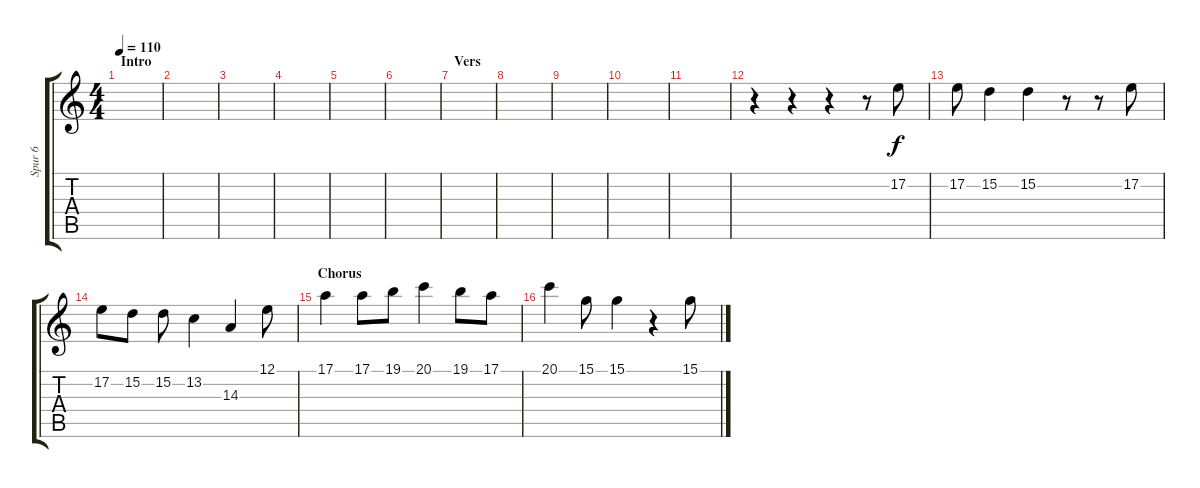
\track ("Spur 6" "Spur 6") {instrument piccolo}
\staff {score tabs}
\tuning (E4 B3 G3 D3 A2 E2) {hide}
\ts (4 4)
\section ("" "Intro")
\tempo 110
\clef g2
\ks c
|
|
|
|
|
|
\section ("" "Vers")
|
|
|
|
|
r.4 r.4 r.4 r.8 17.2.8 |
17.2.8 15.2.4 15.2.4 r.8 r.8 17.2.8 |
17.2.8 15.2.8 15.2.8 13.2.4 14.3.4 12.1.8 |
\section ("" "Chorus")
17.1.4 17.1.8 19.1.8 20.1.4 19.1.8 17.1.8 |
20.1.4 15.1.8 15.1.4 r.4 15.1.8
